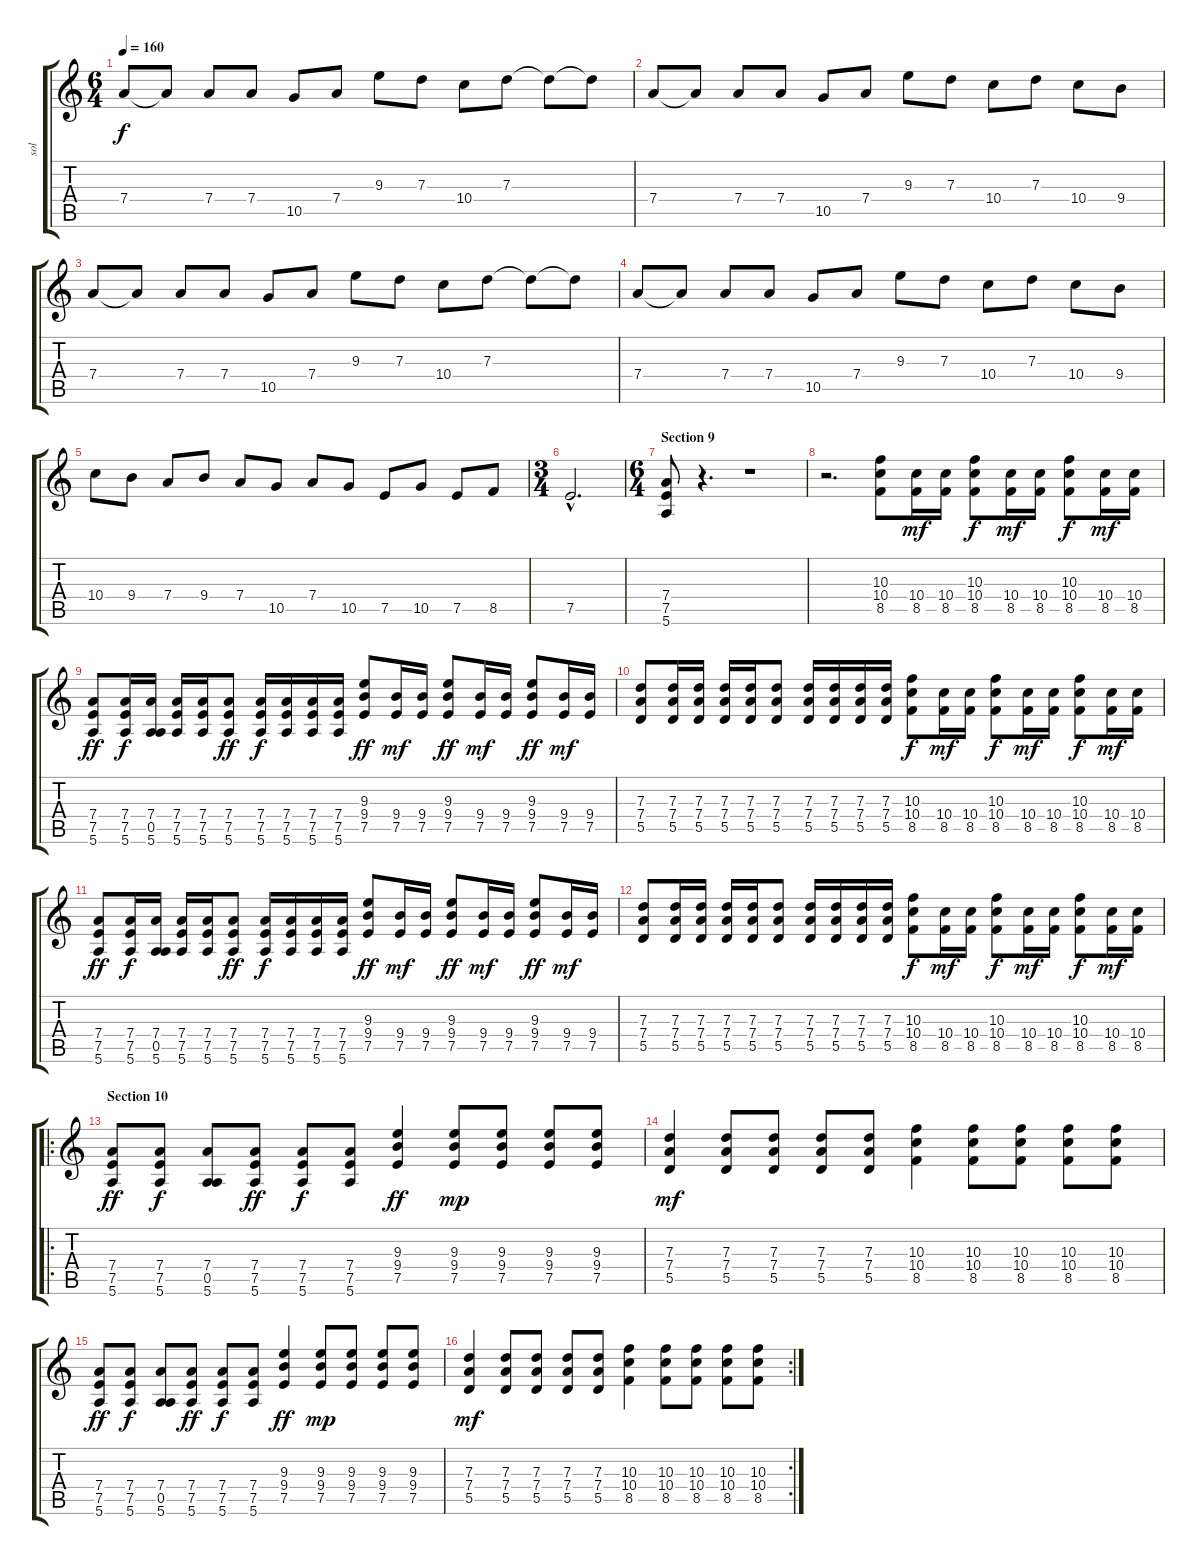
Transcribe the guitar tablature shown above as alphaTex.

\track ("sol" "sol") {instrument distortionguitar}
\staff {score tabs}
\tuning (E4 B3 G3 D3 A2 E2) {hide}
\ts (6 4)
\tempo 160
\clef g2
\ks c
7.4.8{dy f} 7.4{t}.8 7.4.8 7.4.8 10.5.8 7.4.8 9.3.8 7.3.8 10.4.8 7.3.8 7.3{t}.8 7.3{t}.8 |
7.4.8 7.4{t}.8 7.4.8 7.4.8 10.5.8 7.4.8 9.3.8 7.3.8 10.4.8 7.3.8 10.4.8 9.4.8 |
7.4.8 7.4{t}.8 7.4.8 7.4.8 10.5.8 7.4.8 9.3.8 7.3.8 10.4.8 7.3.8 7.3{t}.8 7.3{t}.8 |
7.4.8 7.4{t}.8 7.4.8 7.4.8 10.5.8 7.4.8 9.3.8 7.3.8 10.4.8 7.3.8 10.4.8 9.4.8 |
10.4.8 9.4.8 7.4.8 9.4.8 7.4.8 10.5.8 7.4.8 10.5.8 7.5.8 10.5.8 7.5.8 8.5.8 |
\ts (3 4)
7.5{hac}.2{d} |
\ts (6 4)
\section ("" "Section 9")
(7.4 7.5 5.6).8 r.4{d} r.1 |
r.2{d} (10.3 10.4 8.5).8 (10.4 8.5).16{dy mf} (10.4 8.5).16 (10.3 10.4 8.5).8{dy f} (10.4 8.5).16{dy mf} (10.4 8.5).16 (10.3 10.4 8.5).8{dy f} (10.4 8.5).16{dy mf} (10.4 8.5).16 |
(7.4 7.5 5.6).8{dy ff} (7.4 7.5 5.6).16{dy f} (7.4 0.5 5.6).16 (7.4 7.5 5.6).16 (7.4 7.5 5.6).16 (7.4 7.5 5.6).8{dy ff} (7.4 7.5 5.6).16{dy f} (7.4 7.5 5.6).16 (7.4 7.5 5.6).16 (7.4 7.5 5.6).16 (9.3 9.4 7.5).8{dy ff} (9.4 7.5).16{dy mf} (9.4 7.5).16 (9.3 9.4 7.5).8{dy ff} (9.4 7.5).16{dy mf} (9.4 7.5).16 (9.3 9.4 7.5).8{dy ff} (9.4 7.5).16{dy mf} (9.4 7.5).16 |
(7.3 7.4 5.5).8 (7.3 7.4 5.5).16 (7.3 7.4 5.5).16 (7.3 7.4 5.5).16 (7.3 7.4 5.5).16 (7.3 7.4 5.5).8 (7.3 7.4 5.5).16 (7.3 7.4 5.5).16 (7.3 7.4 5.5).16 (7.3 7.4 5.5).16 (10.3 10.4 8.5).8{dy f} (10.4 8.5).16{dy mf} (10.4 8.5).16 (10.3 10.4 8.5).8{dy f} (10.4 8.5).16{dy mf} (10.4 8.5).16 (10.3 10.4 8.5).8{dy f} (10.4 8.5).16{dy mf} (10.4 8.5).16 |
(7.4 7.5 5.6).8{dy ff} (7.4 7.5 5.6).16{dy f} (7.4 0.5 5.6).16 (7.4 7.5 5.6).16 (7.4 7.5 5.6).16 (7.4 7.5 5.6).8{dy ff} (7.4 7.5 5.6).16{dy f} (7.4 7.5 5.6).16 (7.4 7.5 5.6).16 (7.4 7.5 5.6).16 (9.3 9.4 7.5).8{dy ff} (9.4 7.5).16{dy mf} (9.4 7.5).16 (9.3 9.4 7.5).8{dy ff} (9.4 7.5).16{dy mf} (9.4 7.5).16 (9.3 9.4 7.5).8{dy ff} (9.4 7.5).16{dy mf} (9.4 7.5).16 |
(7.3 7.4 5.5).8 (7.3 7.4 5.5).16 (7.3 7.4 5.5).16 (7.3 7.4 5.5).16 (7.3 7.4 5.5).16 (7.3 7.4 5.5).8 (7.3 7.4 5.5).16 (7.3 7.4 5.5).16 (7.3 7.4 5.5).16 (7.3 7.4 5.5).16 (10.3 10.4 8.5).8{dy f} (10.4 8.5).16{dy mf} (10.4 8.5).16 (10.3 10.4 8.5).8{dy f} (10.4 8.5).16{dy mf} (10.4 8.5).16 (10.3 10.4 8.5).8{dy f} (10.4 8.5).16{dy mf} (10.4 8.5).16 |
\ro
\section ("" "Section 10")
(7.4 7.5 5.6).8{dy ff} (7.4 7.5 5.6).8{dy f} (7.4 0.5 5.6).8 (7.4 7.5 5.6).8{dy ff} (7.4 7.5 5.6).8{dy f} (7.4 7.5 5.6).8 (9.3 9.4 7.5).4{dy ff} (9.3 9.4 7.5).8{dy mp} (9.3 9.4 7.5).8 (9.3 9.4 7.5).8 (9.3 9.4 7.5).8 |
(7.3 7.4 5.5).4{dy mf} (7.3 7.4 5.5).8 (7.3 7.4 5.5).8 (7.3 7.4 5.5).8 (7.3 7.4 5.5).8 (10.3 10.4 8.5).4 (10.3 10.4 8.5).8 (10.3 10.4 8.5).8 (10.3 10.4 8.5).8 (10.3 10.4 8.5).8 |
(7.4 7.5 5.6).8{dy ff} (7.4 7.5 5.6).8{dy f} (7.4 0.5 5.6).8 (7.4 7.5 5.6).8{dy ff} (7.4 7.5 5.6).8{dy f} (7.4 7.5 5.6).8 (9.3 9.4 7.5).4{dy ff} (9.3 9.4 7.5).8{dy mp} (9.3 9.4 7.5).8 (9.3 9.4 7.5).8 (9.3 9.4 7.5).8 |
\rc 2
(7.3 7.4 5.5).4{dy mf} (7.3 7.4 5.5).8 (7.3 7.4 5.5).8 (7.3 7.4 5.5).8 (7.3 7.4 5.5).8 (10.3 10.4 8.5).4 (10.3 10.4 8.5).8 (10.3 10.4 8.5).8 (10.3 10.4 8.5).8 (10.3 10.4 8.5).8
